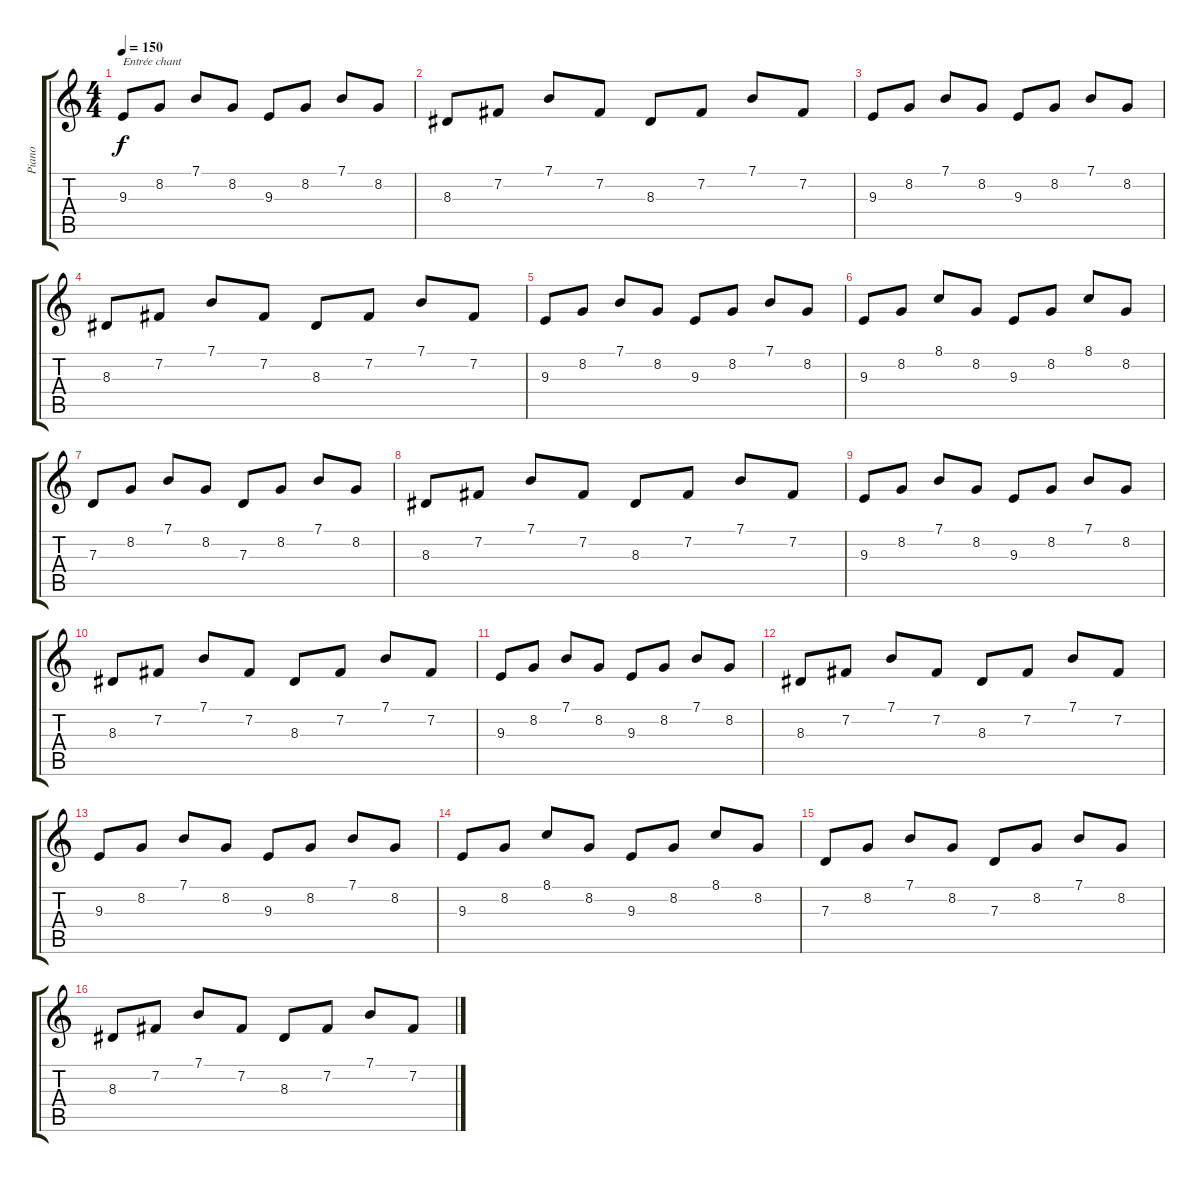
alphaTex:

\track ("Piano" "Piano") {instrument recorder}
\staff {score tabs}
\tuning (E4 B3 G3 D3 A2 E2) {hide}
\ts (4 4)
\tempo 150
\clef g2
\ks c
9.3.8{txt "Entrée chant" dy f} 8.2.8 7.1.8 8.2.8 9.3.8 8.2.8 7.1.8 8.2.8 |
8.3.8 7.2.8 7.1.8 7.2.8 8.3.8 7.2.8 7.1.8 7.2.8 |
9.3.8 8.2.8 7.1.8 8.2.8 9.3.8 8.2.8 7.1.8 8.2.8 |
8.3.8 7.2.8 7.1.8 7.2.8 8.3.8 7.2.8 7.1.8 7.2.8 |
9.3.8 8.2.8 7.1.8 8.2.8 9.3.8 8.2.8 7.1.8 8.2.8 |
9.3.8 8.2.8 8.1.8 8.2.8 9.3.8 8.2.8 8.1.8 8.2.8 |
7.3.8 8.2.8 7.1.8 8.2.8 7.3.8 8.2.8 7.1.8 8.2.8 |
8.3.8 7.2.8 7.1.8 7.2.8 8.3.8 7.2.8 7.1.8 7.2.8 |
9.3.8 8.2.8 7.1.8 8.2.8 9.3.8 8.2.8 7.1.8 8.2.8 |
8.3.8 7.2.8 7.1.8 7.2.8 8.3.8 7.2.8 7.1.8 7.2.8 |
9.3.8 8.2.8 7.1.8 8.2.8 9.3.8 8.2.8 7.1.8 8.2.8 |
8.3.8 7.2.8 7.1.8 7.2.8 8.3.8 7.2.8 7.1.8 7.2.8 |
9.3.8 8.2.8 7.1.8 8.2.8 9.3.8 8.2.8 7.1.8 8.2.8 |
9.3.8 8.2.8 8.1.8 8.2.8 9.3.8 8.2.8 8.1.8 8.2.8 |
7.3.8 8.2.8 7.1.8 8.2.8 7.3.8 8.2.8 7.1.8 8.2.8 |
8.3.8 7.2.8 7.1.8 7.2.8 8.3.8 7.2.8 7.1.8 7.2.8
